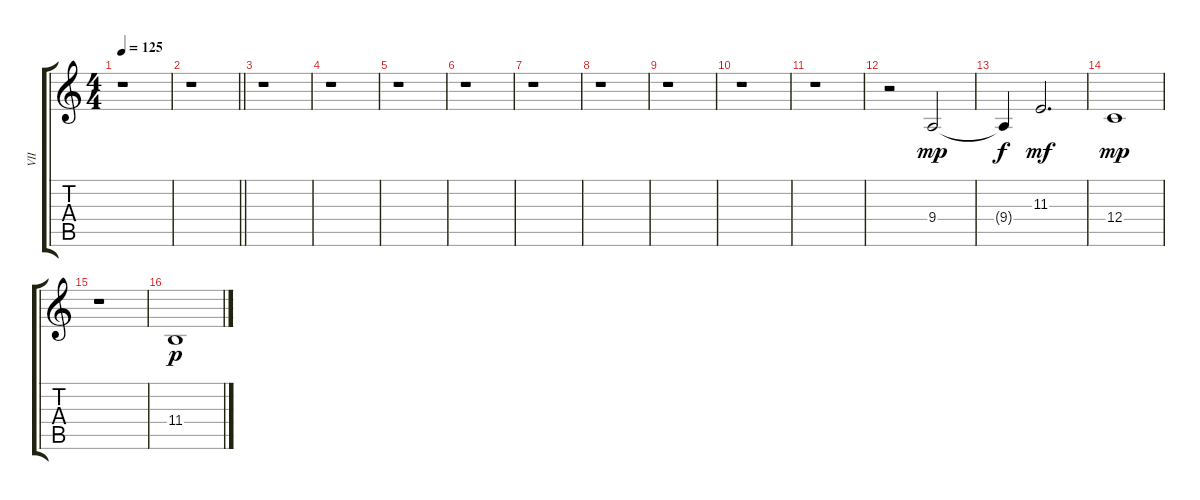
\track ("VII" "VII") {instrument vibraphone}
\staff {score tabs}
\tuning (D4 A3 F3 C3 G2 D2) {hide}
\ts (4 4)
\tempo 125
\clef g2
\ks c
r.1{dy mp} |
\barLineRight lightlight
r.1 |
\section ("" "")
r.1 |
r.1 |
r.1 |
r.1 |
r.1 |
r.1 |
r.1 |
r.1 |
r.1 |
r.2 9.4.2 |
9.4{t}.4{dy f} 11.3.2{d dy mf} |
12.4.1{dy mp} |
r.1 |
11.4.1{dy p}
